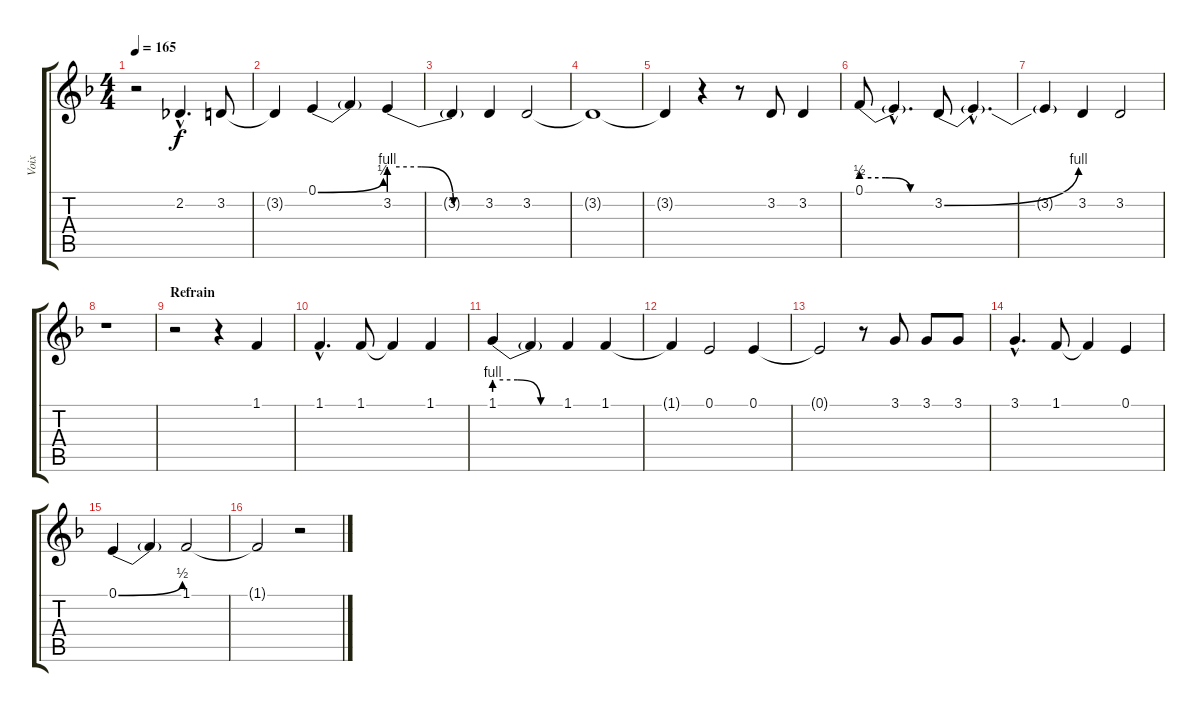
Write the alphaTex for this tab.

\track ("Voix" "Voix") {instrument violin}
\staff {score tabs}
\tuning (E4 B3 G3 D3 A2 E2) {hide}
\ts (4 4)
\tempo 165
\clef g2
\ks f
r.2{dy f} 2.2{hac}.4{d} 3.2.8 |
3.2{t}.4 0.1{be (bend 0 0 60 2)}.4 0.1{t}.4 3.2{be (custom 0 4 20 4 40 0 60 0)}.4 |
3.2{t}.4 3.2.4 3.2.2 |
3.2{t}.1 |
\section ("" "")
3.2{t}.4 r.4 r.8 3.2.8 3.2.4 |
0.1{be (custom 0 2 20 2 40 0 60 0)}.8 0.1{hac t}.4{d} 3.2{be (bend 0 0 60 4)}.8 3.2{hac t}.4{d} |
3.2{t}.4 3.2.4 3.2.2 |
r.1 |
\section ("" "Refrain ")
r.2 r.4 1.1.4 |
1.1{hac}.4{d} 1.1.8 1.1{t}.4 1.1.4 |
1.1{be (custom 0 4 20 4 40 0 60 0)}.4 1.1{t}.4 1.1.4 1.1.4 |
1.1{t}.4 0.1.2 0.1.4 |
0.1{t}.2 r.8 3.1.8 3.1.8 3.1.8 |
3.1{hac}.4{d} 1.1.8 1.1{t}.4 0.1.4 |
0.1{be (bend 0 0 60 2)}.4 0.1{t}.4 1.1.2 |
1.1{t}.2 r.2
